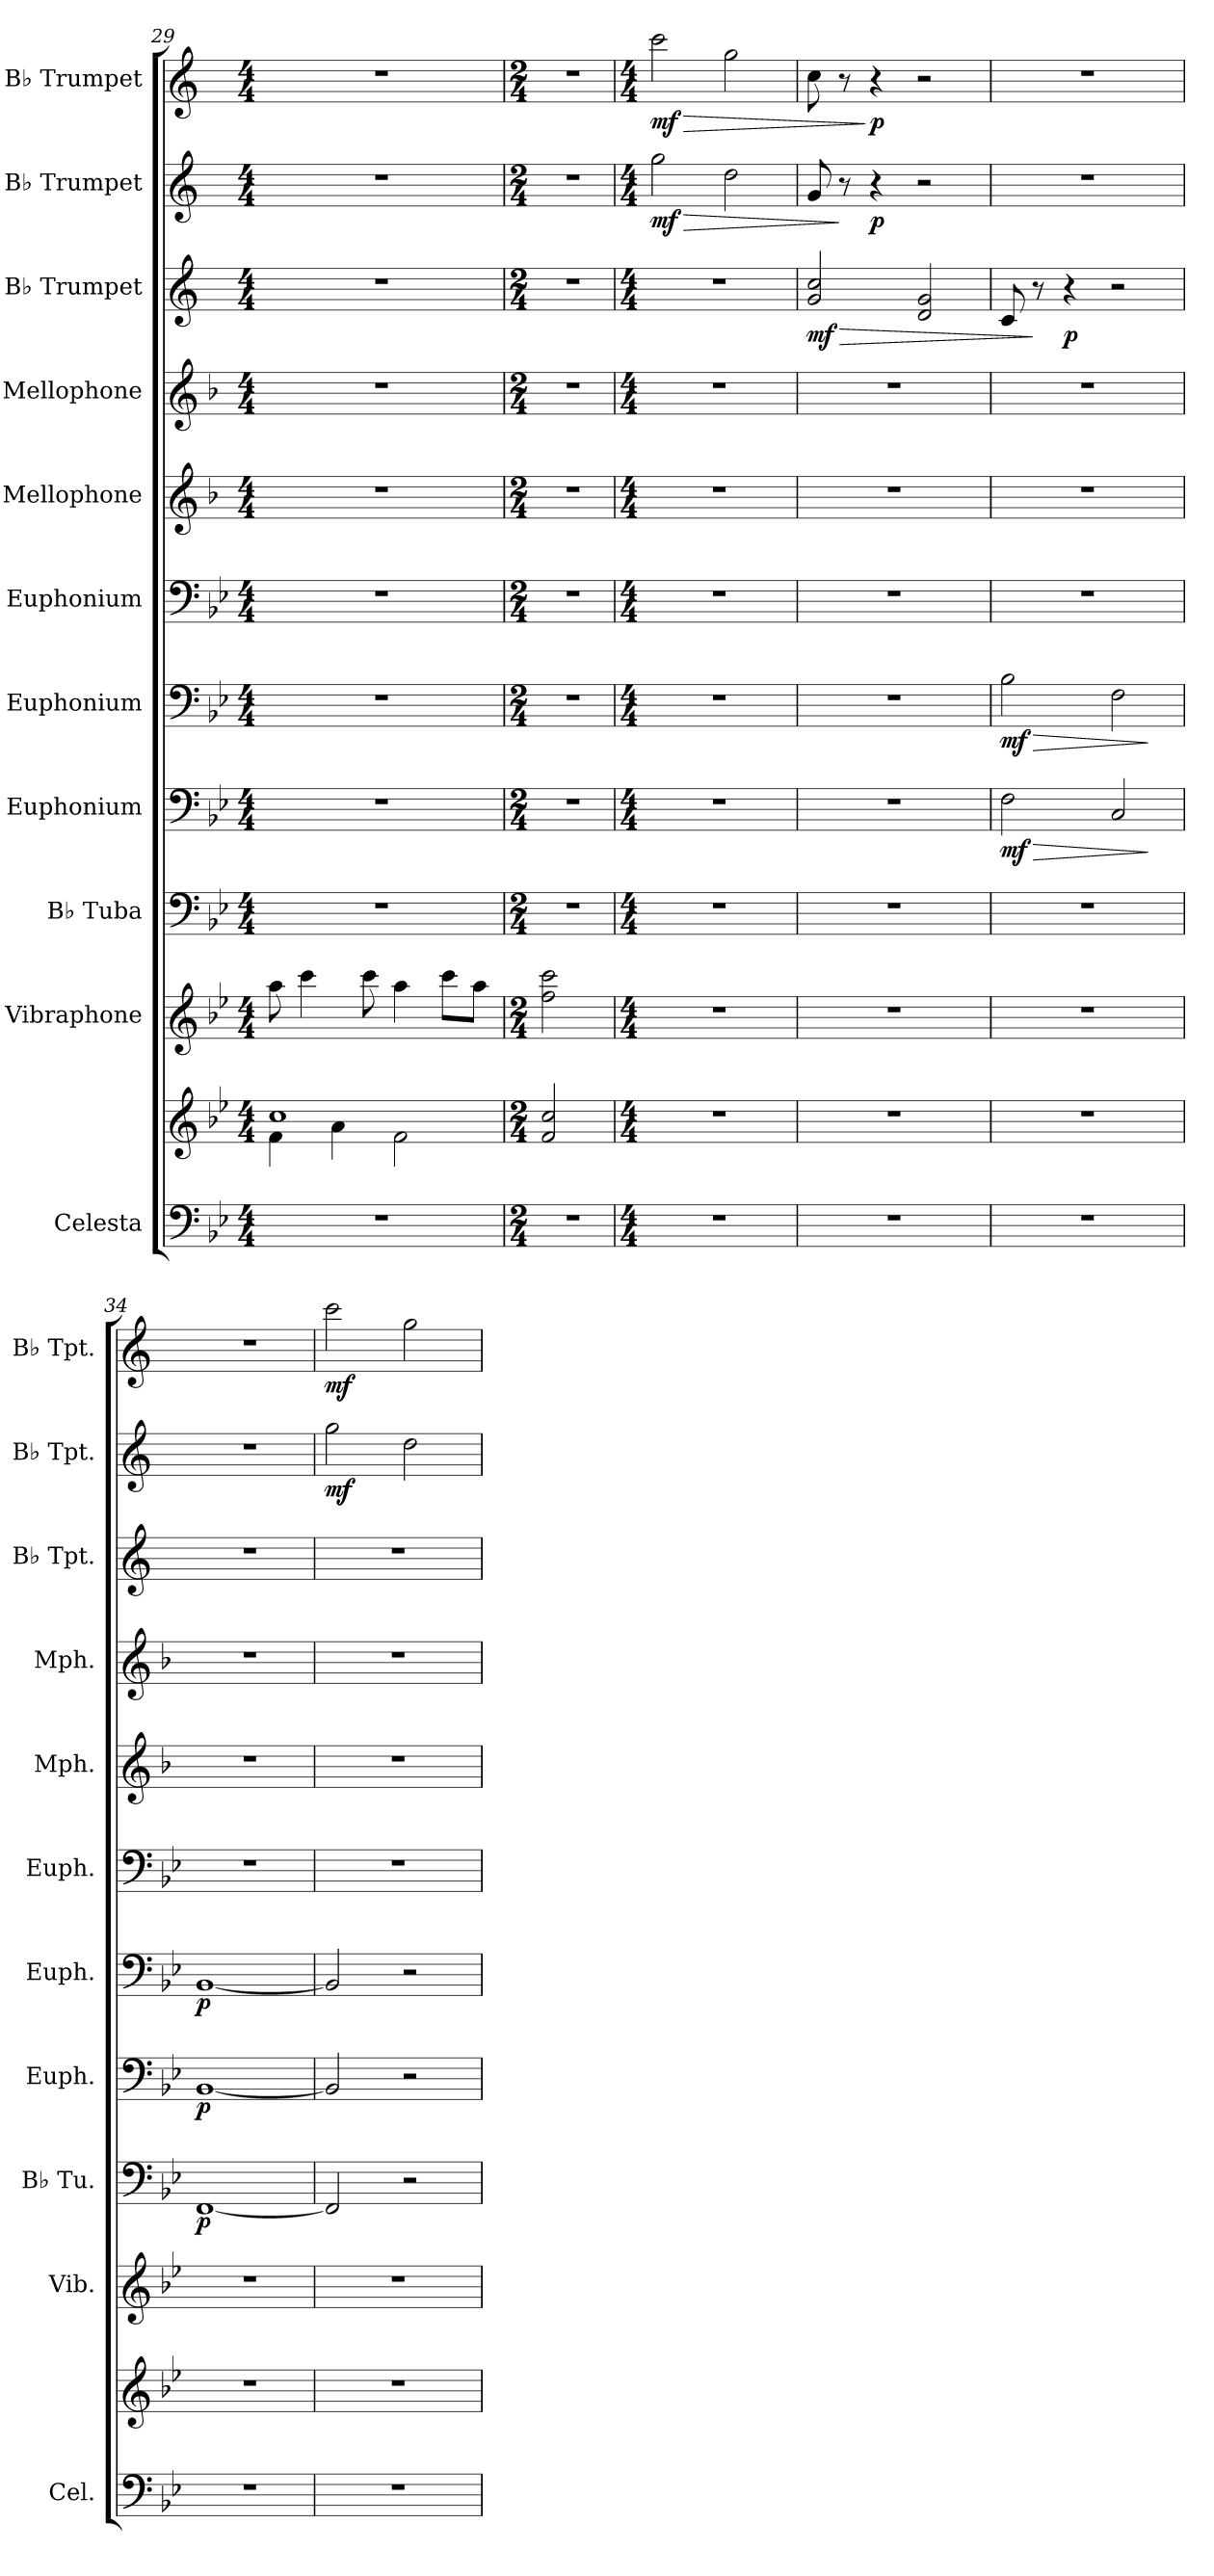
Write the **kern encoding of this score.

**kern	**kern	**kern	**kern	**dynam	**kern	**dynam	**kern	**dynam	**kern	**kern	**kern	**kern	**dynam	**kern	**dynam	**kern	**dynam
*part11	*part11	*part10	*part9	*part9	*part8	*part8	*part7	*part7	*part6	*part5	*part4	*part3	*part3	*part2	*part2	*part1	*part1
*staff12	*staff11	*staff10	*staff9	*staff9	*staff8	*staff8	*staff7	*staff7	*staff6	*staff5	*staff4	*staff3	*staff3	*staff2	*staff2	*staff1	*staff1
*I"Celesta	*	*I"Vibraphone	*I"B♭ Tuba	*	*I"Euphonium	*	*I"Euphonium	*	*I"Euphonium	*I"Mellophone	*I"Mellophone	*I"B♭ Trumpet	*	*I"B♭ Trumpet	*	*I"B♭ Trumpet	*
*I'Cel.	*	*I'Vib.	*I'B♭ Tu.	*	*I'Euph.	*	*I'Euph.	*	*I'Euph.	*I'Mph.	*I'Mph.	*I'B♭ Tpt.	*	*I'B♭ Tpt.	*	*I'B♭ Tpt.	*
*clefF4	*clefG2	*clefG2	*clefF4	*	*clefF4	*	*clefF4	*	*clefF4	*clefG2	*clefG2	*clefG2	*	*clefG2	*	*clefG2	*
*ITrd-7c-12	*ITrd-7c-12	*	*	*	*	*	*	*	*	*ITrd4c7	*ITrd4c7	*ITrd1c2	*	*ITrd1c2	*	*ITrd1c2	*
*k[b-e-]	*k[b-e-]	*k[b-e-]	*k[b-e-]	*	*k[b-e-]	*	*k[b-e-]	*	*k[b-e-]	*k[b-e-]	*k[b-e-]	*k[b-e-]	*	*k[b-e-]	*	*k[b-e-]	*
*M4/4	*M4/4	*M4/4	*M4/4	*	*M4/4	*	*M4/4	*	*M4/4	*M4/4	*M4/4	*M4/4	*	*M4/4	*	*M4/4	*
=29	=29	=29	=29	=29	=29	=29	=29	=29	=29	=29	=29	=29	=29	=29	=29	=29	=29
*	*^	*	*	*	*	*	*	*	*	*	*	*	*	*	*	*	*
1r	1ccc	4ff\	8aa\	1r	.	1r	.	1r	.	1r	1r	1r	1r	.	1r	.	1r	.
.	.	.	4ccc\	.	.	.	.	.	.	.	.	.	.	.	.	.	.	.
.	.	4aa\	.	.	.	.	.	.	.	.	.	.	.	.	.	.	.	.
.	.	.	8ccc\	.	.	.	.	.	.	.	.	.	.	.	.	.	.	.
.	.	2ff\	4aa\	.	.	.	.	.	.	.	.	.	.	.	.	.	.	.
.	.	.	8ccc\L	.	.	.	.	.	.	.	.	.	.	.	.	.	.	.
.	.	.	8aa\J	.	.	.	.	.	.	.	.	.	.	.	.	.	.	.
*	*v	*v	*	*	*	*	*	*	*	*	*	*	*	*	*	*	*	*
=30	=30	=30	=30	=30	=30	=30	=30	=30	=30	=30	=30	=30	=30	=30	=30	=30	=30
*M2/4	*M2/4	*M2/4	*M2/4	*	*M2/4	*	*M2/4	*	*M2/4	*M2/4	*M2/4	*M2/4	*	*M2/4	*	*M2/4	*
2r	2ff/ 2ccc/	2ff\ 2ccc\	2r	.	2r	.	2r	.	2r	2r	2r	2r	.	2r	.	2r	.
=31	=31	=31	=31	=31	=31	=31	=31	=31	=31	=31	=31	=31	=31	=31	=31	=31	=31
*M4/4	*M4/4	*M4/4	*M4/4	*	*M4/4	*	*M4/4	*	*M4/4	*M4/4	*M4/4	*M4/4	*	*M4/4	*	*M4/4	*
!	!	!	!	!	!	!	!	!	!	!	!	!	!	!	!LO:HP:b	!	!LO:HP:b
!	!	!	!	!	!	!	!	!	!	!	!	!	!	!	!LO:DY:n=1:b	!	!LO:DY:n=1:b
1r	1r	1r	1r	.	1r	.	1r	.	1r	1r	1r	1r	.	2ff\	> mf	2bb-\	> mf
.	.	.	.	.	.	.	.	.	.	.	.	.	.	2cc\	.	2ff\	.
=32	=32	=32	=32	=32	=32	=32	=32	=32	=32	=32	=32	=32	=32	=32	=32	=32	=32
!	!	!	!	!	!	!	!	!	!	!	!	!	!LO:HP:b	!	!	!	!
!	!	!	!	!	!	!	!	!	!	!	!	!	!LO:DY:n=1:b	!	!	!	!
1r	1r	1r	1r	.	1r	.	1r	.	1r	1r	1r	2f/ 2b-/	> mf	8f/	.	8b-\	.
.	.	.	.	.	.	.	.	.	.	.	.	.	.	8r	]	8r	.
!	!	!	!	!	!	!	!	!	!	!	!	!	!	!	!LO:DY:b	!	!LO:DY:n=1:b
.	.	.	.	.	.	.	.	.	.	.	.	.	.	4r	p	4r	] p
.	.	.	.	.	.	.	.	.	.	.	.	2c/ 2f/	.	2r	.	2r	.
=33	=33	=33	=33	=33	=33	=33	=33	=33	=33	=33	=33	=33	=33	=33	=33	=33	=33
!	!	!	!	!	!	!LO:HP:b	!	!LO:HP:b	!	!	!	!	!	!	!	!	!
!	!	!	!	!	!	!LO:DY:n=1:b	!	!LO:DY:n=1:b	!	!	!	!	!	!	!	!	!
1r	1r	1r	1r	.	2F\	> mf	2B-\	> mf	1r	1r	1r	8B-/	.	1r	.	1r	.
.	.	.	.	.	.	.	.	.	.	.	.	8r	]	.	.	.	.
!	!	!	!	!	!	!	!	!	!	!	!	!	!LO:DY:b	!	!	!	!
.	.	.	.	.	.	.	.	.	.	.	.	4r	p	.	.	.	.
.	.	.	.	.	2C/	.	2F\	.	.	.	.	2r	.	.	.	.	.
.	.	.	.	.	.	]	.	]	.	.	.	.	.	.	.	.	.
=34	=34	=34	=34	=34	=34	=34	=34	=34	=34	=34	=34	=34	=34	=34	=34	=34	=34
!	!	!	!	!LO:DY:b	!	!LO:DY:b	!	!LO:DY:b	!	!	!	!	!	!	!	!	!
1r	1r	1r	[1FF	p	[1BB-	p	[1BB-	p	1r	1r	1r	1r	.	1r	.	1r	.
!!LO:PB:g=z
=35	=35	=35	=35	=35	=35	=35	=35	=35	=35	=35	=35	=35	=35	=35	=35	=35	=35
!	!	!	!	!	!	!	!	!	!	!	!	!	!	!	!LO:DY:b	!	!LO:DY:b
1r	1r	1r	2FF/]	.	2BB-/]	.	2BB-/]	.	1r	1r	1r	1r	.	2ff\	mf	2bb-\	mf
.	.	.	2r	.	2r	.	2r	.	.	.	.	.	.	2cc\	.	2ff\	.
=	=	=	=	=	=	=	=	=	=	=	=	=	=	=	=	=	=
*-	*-	*-	*-	*-	*-	*-	*-	*-	*-	*-	*-	*-	*-	*-	*-	*-	*-
